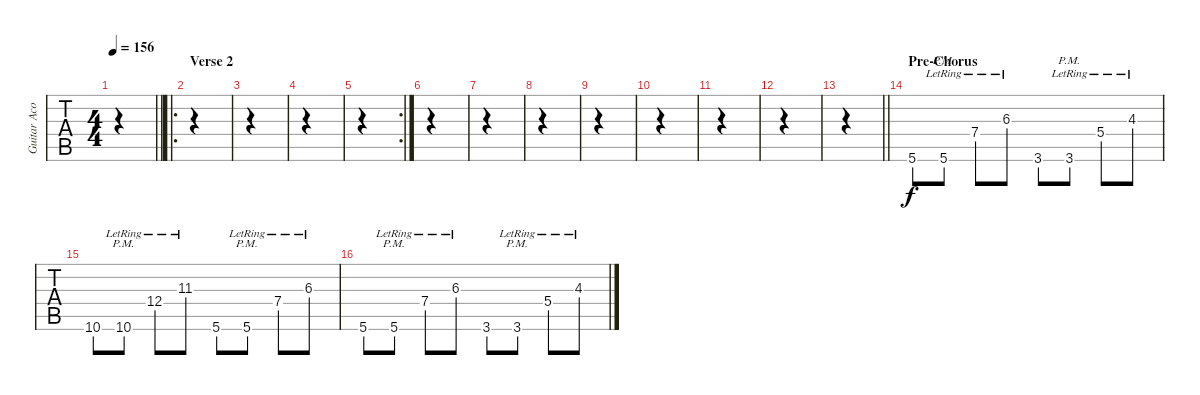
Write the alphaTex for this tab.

\track ("Guitar Acoustic" "Guitar Aco") {instrument acousticguitarsteel}
\staff {tabs}
\tuning (Eb4 Bb3 Gb3 Db3 Ab2 Eb2) {hide}
\ts (4 4)
\tempo 156
\clef g2
\barLineRight lightlight
\ks c
|
\ro
\section ("" "Verse 2")
|
|
|
\rc 2
|
|
|
|
|
|
|
|
\barLineRight lightlight
|
\section ("" "Pre-Chorus")
5.6.8 5.6{pm lr}.8 7.4{lr}.8 6.3{lr}.8 3.6.8 3.6{pm lr}.8 5.4{lr}.8 4.3{lr}.8 |
10.6.8 10.6{pm lr}.8 12.4{lr}.8 11.3{lr}.8 5.6.8 5.6{pm lr}.8 7.4{lr}.8 6.3{lr}.8 |
5.6.8 5.6{pm lr}.8 7.4{lr}.8 6.3{lr}.8 3.6.8 3.6{pm lr}.8 5.4{lr}.8 4.3{lr}.8
